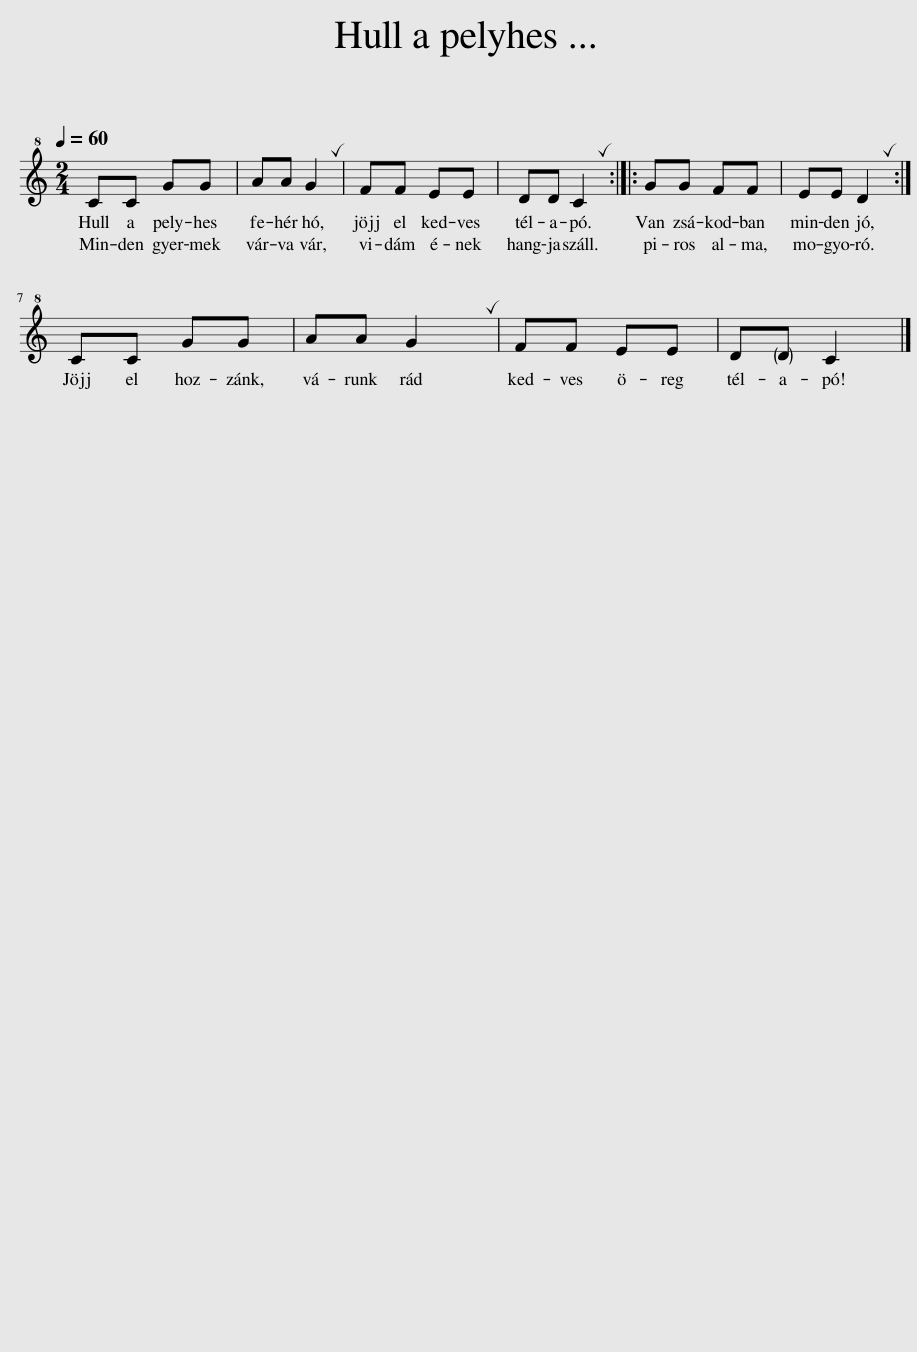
X:1
L:1/8
Q:1/4=60
M:2/4
I:linebreak $
K:C
V:1 treble+8
V:1
 CC GG | AA !breath!G2 | FF EE | DD !breath!C2 :: GG FF | %5
 EE !breath!D2 :|$ CC GG | AA !breath!G2 | FF EE | DD C2 |] %10
